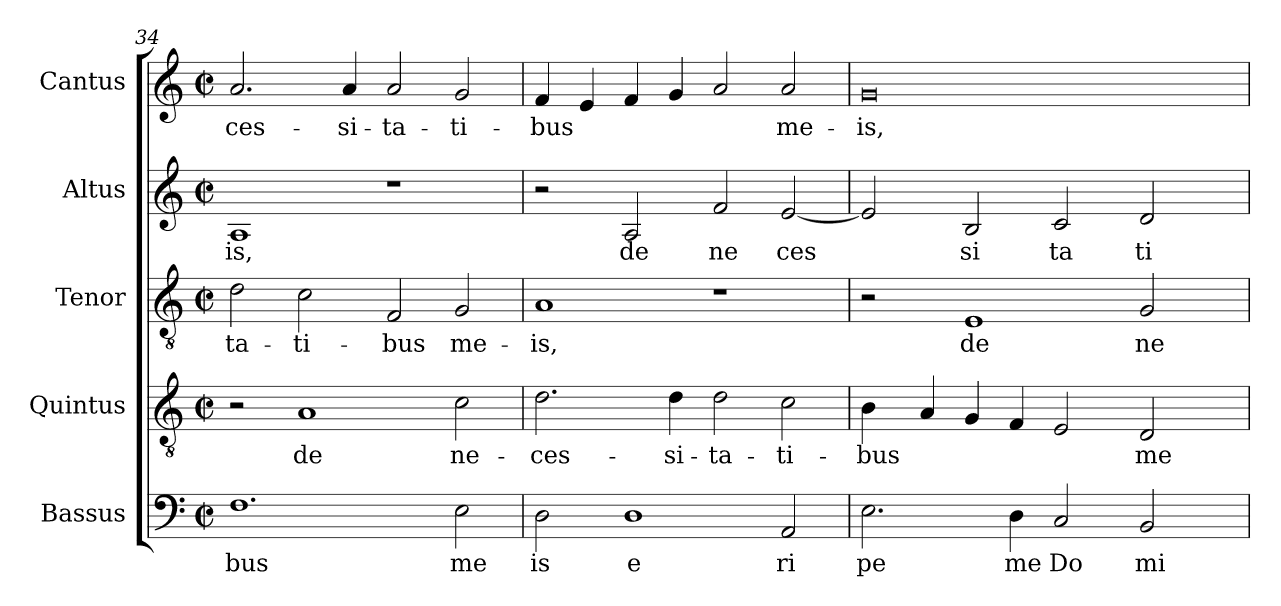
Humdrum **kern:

**kern	**text	**kern	**text	**kern	**text	**kern	**text	**kern	**text
*part5	*part5	*part4	*part4	*part3	*part3	*part2	*part2	*part1	*part1
*staff5	*staff5	*staff4	*staff4	*staff3	*staff3	*staff2	*staff2	*staff1	*staff1
*I"Bassus	*	*I"Quintus	*	*I"Tenor	*	*I"Altus	*	*I"Cantus	*
*clefF4	*	*clefGv2	*	*clefGv2	*	*clefG2	*	*clefG2	*
*M2/2	*	*M2/2	*	*M2/2	*	*M2/2	*	*M2/2	*
*met(c|)	*	*met(c|)	*	*met(c|)	*	*met(c|)	*	*met(c|)	*
=34	=34	=34	=34	=34	=34	=34	=34	=34	=34
!	!LO:LY:b:cj	!	!	!	!LO:LY:b:cj	!	!LO:LY:b:cj	!	!LO:LY:b:cj
1.F	bus	2r	.	2d\	-ta-	1A	is,	2.a/	-ces-
!	!	!	!LO:LY:b:cj	!	!LO:LY:b:cj	!	!	!	!
.	.	1A	de	2c\	-ti-	.	.	.	.
!	!	!	!	!	!	!	!	!	!LO:LY:b:cj
.	.	.	.	.	.	.	.	4a/	-si-
!	!	!	!	!	!LO:LY:b:cj	!	!	!	!LO:LY:b:cj
.	.	.	.	2F/	-bus	1r	.	2a/	-ta-
!	!LO:LY:b:cj	!	!LO:LY:b:cj	!	!LO:LY:b:cj	!	!	!	!LO:LY:b:cj
2E\	me	2c\	ne-	2G/	me-	.	.	2g/	-ti-
=35	=35	=35	=35	=35	=35	=35	=35	=35	=35
!	!LO:LY:b:cj	!	!LO:LY:b:cj	!	!LO:LY:b:cj	!	!	!	!LO:LY:b
2D\	is	2.d\	-ces-	1A	-is,	2r	.	4f/	-bus
.	.	.	.	.	.	.	.	4e/	.
!	!LO:LY:b:cj	!	!	!	!	!	!LO:LY:b:cj	!	!
1D	e	.	.	.	.	2A/	de	4f/	.
!	!	!	!LO:LY:b:cj	!	!	!	!	!	!
.	.	4d\	-si-	.	.	.	.	4g/	.
!	!	!	!LO:LY:b:cj	!	!	!	!LO:LY:b:cj	!	!
.	.	2d\	-ta-	1r	.	2f/	ne	2a/	.
!	!LO:LY:b:cj	!	!LO:LY:b:cj	!	!	!	!LO:LY:b	!	!LO:LY:b:cj
2AA/	ri	2c\	-ti-	.	.	[>2e/	ces	2a/	me-
!!LO:PB:g=z
=36	=36	=36	=36	=36	=36	=36	=36	=36	=36
!	!LO:LY:b:cj	!	!LO:LY:b	!	!	!	!	!	!LO:LY:b:cj
*	*	*	*	*^	*	*	*	*	*
2.E\	pe	4B\	-bus	2r	16..ryy	.	2e/]	.	0g	-is,
.	.	.	.	.	1ryy	.	.	.	.	.
.	.	4A/	.	.	.	.	.	.	.	.
!	!	!	!	!	!	!LO:LY:b:cj	!	!LO:LY:b:cj	!	!
.	.	4G/	.	1E	.	de	2B/	si	.	.
!	!LO:LY:b:cj	!	!	!	!	!	!	!	!	!
4D\	me	4F/	.	.	.	.	.	.	.	.
!	!LO:LY:b:cj	!	!	!	!	!	!	!LO:LY:b:cj	!	!
2C/	Do	2E/	.	.	.	.	2c/	ta	.	.
.	.	.	.	.	2ryy	.	.	.	.	.
!	!LO:LY:b:cj	!	!LO:LY:b:cj	!	!	!LO:LY:b:cj	!	!LO:LY:b:cj	!	!
2BB/	mi	2D/	me-	2G/	.	ne-	2d/	ti	.	.
.	.	.	.	.	4ryy	.	.	.	.	.
.	.	.	.	.	8ryy	.	.	.	.	.
.	.	.	.	.	64ryy	.	.	.	.	.
*	*	*	*	*v	*v	*	*	*	*	*
=	=	=	=	=	=	=	=	=	=
*-	*-	*-	*-	*-	*-	*-	*-	*-	*-
